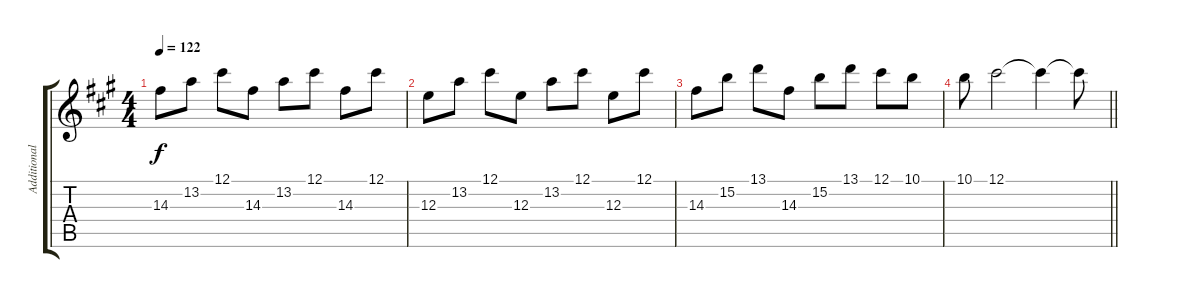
\track ("Additional Guitars" "Additional") {instrument overdrivenguitar}
\staff {score tabs}
\tuning (Db4 Ab3 E3 B2 Gb2 Db2) {hide}
\ts (4 4)
\tempo 122
\clef g2
\ks f#minor
14.3.8{dy f} 13.2.8 12.1.8 14.3.8 13.2.8 12.1.8 14.3.8 12.1.8 |
12.3.8 13.2.8 12.1.8 12.3.8 13.2.8 12.1.8 12.3.8 12.1.8 |
14.3.8 15.2.8 13.1.8 14.3.8 15.2.8 13.1.8 12.1.8 10.1.8 |
\barLineRight lightlight
10.1.8 12.1.2{volume 0} 12.1{t}.4 12.1{t}.8
